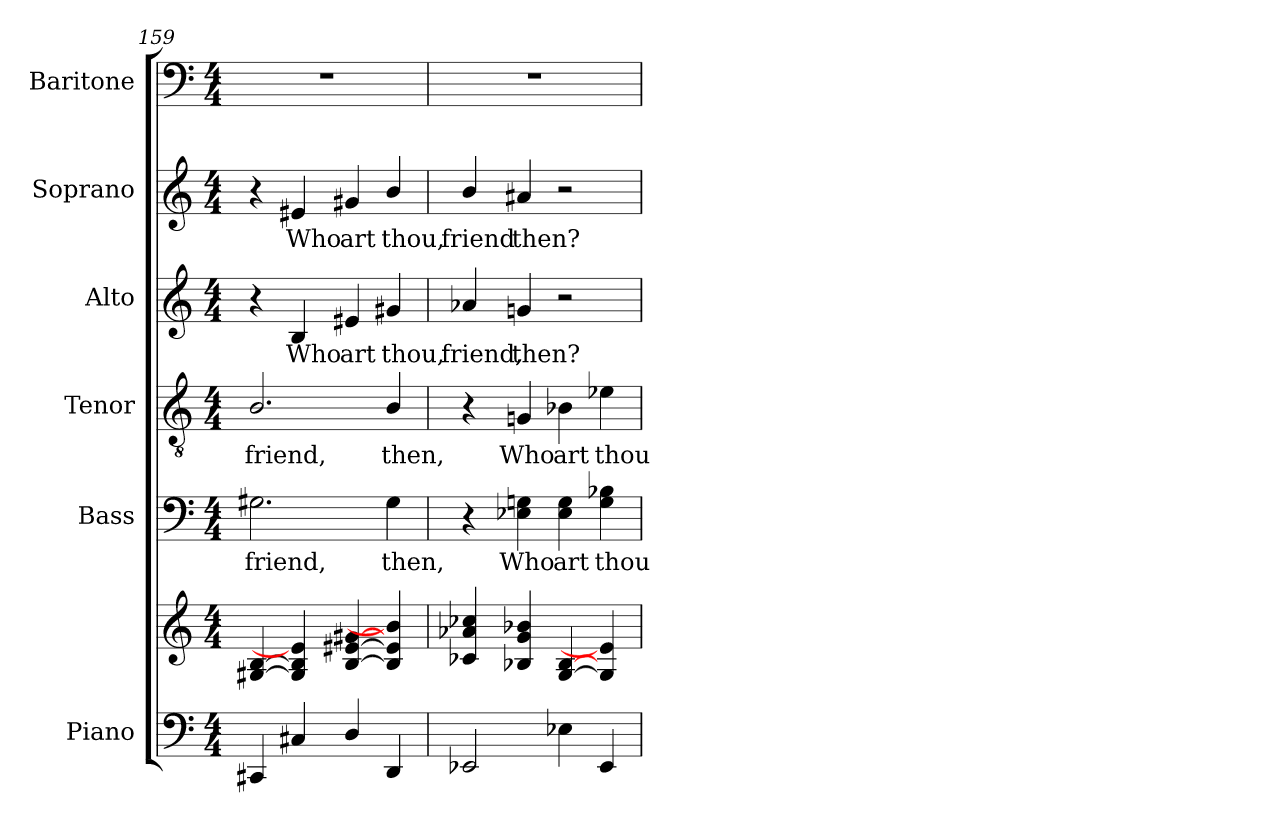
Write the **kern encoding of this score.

**kern	**kern	**kern	**text	**kern	**text	**kern	**text	**kern	**text	**kern
*part6	*part6	*part5	*part5	*part4	*part4	*part3	*part3	*part2	*part2	*part1
*staff7	*staff6	*staff5	*staff5	*staff4	*staff4	*staff3	*staff3	*staff2	*staff2	*staff1
*I"Piano	*	*I"Bass	*	*I"Tenor	*	*I"Alto	*	*I"Soprano	*	*I"Baritone
*	*	*I'B	*	*I'T	*	*I'A	*	*I'S	*	*
*clefF4	*clefG2	*clefF4	*	*clefGv2	*	*clefG2	*	*clefG2	*	*clefF4
*k[]	*k[]	*k[]	*	*k[]	*	*k[]	*	*k[]	*	*k[]
*C:	*C:	*C:	*	*C:	*	*C:	*	*C:	*	*C:
*M4/4	*M4/4	*M4/4	*	*M4/4	*	*M4/4	*	*M4/4	*	*M4/4
=159	=159	=159	=159	=159	=159	=159	=159	=159	=159	=159
*	*^	*	*	*	*	*	*	*	*	*
!	!	!	!	!LO:LY:b	!	!LO:LY:b	!	!	!	!	!
4CC#X/	[4G#X [4B	1ryy	2.G#X	friend,	2.B/	friend,	4r	.	4r	.	1r
!	!	!	!	!	!	!	!	!LO:LY:b	!	!LO:LY:b	!
4C#X	4G#] 4B] 4e#]	.	.	.	.	.	4B	Who	4e#X	Who	.
!	!	!	!	!	!	!	!	!LO:LY:b	!	!LO:LY:b	!
4D/	[4B [4e# [4g#X	.	.	.	.	.	4e#X	art	4g#X	art	.
!	!	!	!	!LO:LY:b	!	!LO:LY:b	!	!LO:LY:b	!	!LO:LY:b	!
4DD	4B] 4e#] 4b]	.	4G#	then,	4B/	then,	4g#X	thou,	4b/	thou,	.
=160	=160	=160	=160	=160	=160	=160	=160	=160	=160	=160	=160
!	!	!	!	!	!	!	!	!LO:LY:b	!	!LO:LY:b	!
2EE-X	4c-X 4a-X 4cc-X	1ryy	4r	.	4r	.	4a-X	friend,	4b/	friend	1r
!	!	!	!	!LO:LY:b	!	!LO:LY:b	!	!LO:LY:b	!	!LO:LY:b	!
.	4B-X 4g 4b-X	.	4E-X 4Gn	Who	4Gn	Who	4gn	then?	4a#X	then?	.
!	!	!	!	!LO:LY:b	!	!LO:LY:b	!	!	!	!	!
4E-X	[4G [4B-	.	4E- 4G	art	4B-X	art	2r	.	2r	.	.
!	!	!	!	!LO:LY:b	!	!LO:LY:b	!	!	!	!	!
4EE-	4G] 4e-]	.	4G 4B-X	thou	4e-X	thou	.	.	.	.	.
*	*v	*v	*	*	*	*	*	*	*	*	*
=	=	=	=	=	=	=	=	=	=	=
*-	*-	*-	*-	*-	*-	*-	*-	*-	*-	*-
